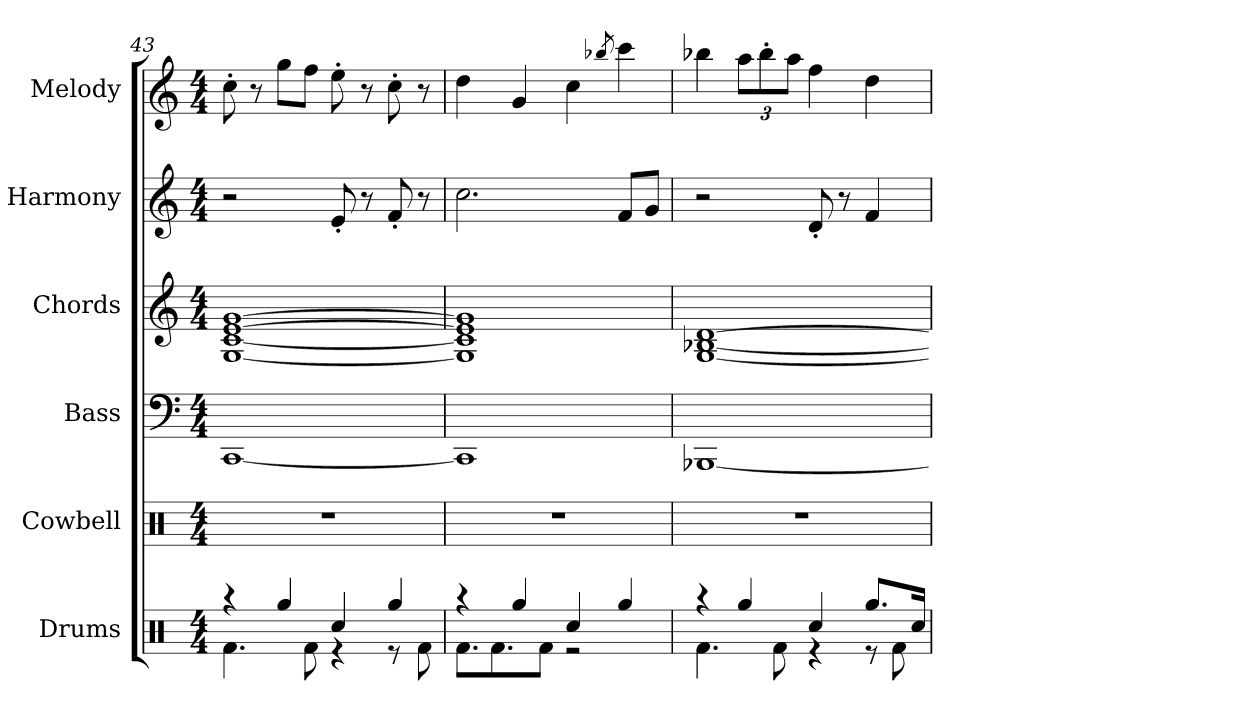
**kern	**kern	**kern	**kern	**kern	**kern
*part6	*part5	*part4	*part3	*part2	*part1
*staff6	*staff5	*staff4	*staff3	*staff2	*staff1
*I"Drums	*I"Cowbell	*I"Bass	*I"Chords	*I"Harmony	*I"Melody
*I'Drums	*I'Cwb.	*I'Bass	*I'Chords	*I'Harmony	*I'Melody
!!LO:LB:g=z
*clefX	*clefX	*clefF4	*clefG2	*clefG2	*clefG2
*k[]	*k[]	*k[]	*k[]	*k[]	*k[]
*M4/4	*M4/4	*M4/4	*M4/4	*M4/4	*M4/4
=43	=43	=43	=43	=43	=43
*^	*	*	*	*	*
4r	4.Rf\	1r	[1CC	[1G [1c [1e [1g	2r	8cc'\
.	.	.	.	.	.	8r
4Rgg/	.	.	.	.	.	8gg\L
.	8Rf\	.	.	.	.	8ff\J
4Rcc/	4r	.	.	.	8e'/	8ee'\
.	.	.	.	.	8r	8r
4Rgg/	8r	.	.	.	8f'/	8cc'\
.	8Rf\	.	.	.	8r	8r
=44	=44	=44	=44	=44	=44	=44
4r	8.Rf\L	1r	1CC]	1G] 1c] 1e] 1g]	2.cc\	4dd\
.	8.Rf\	.	.	.	.	.
4Rgg/	.	.	.	.	.	4g/
.	8Rf\J	.	.	.	.	.
4Rcc/	2r	.	.	.	.	4cc\
.	.	.	.	.	.	8qbb-X/
4Rgg/	.	.	.	.	8f/L	4ccc\
.	.	.	.	.	8g/J	.
=45	=45	=45	=45	=45	=45	=45
4r	4.Rf\	1r	[1BBB-X	[1G [1B-X [1d	2r	4bb-X\
*	*	*	*	*	*	*Xbrackettup
4Rgg/	.	.	.	.	.	12aa\L
.	.	.	.	.	.	12bb-'\
.	8Rf\	.	.	.	.	.
.	.	.	.	.	.	12aa\J
4Rcc/	4r	.	.	.	8d'/	4ff\
.	.	.	.	.	8r	.
8.Rgg/L	8r	.	.	.	4f/	4dd\
.	8Rf\	.	.	.	.	.
16Rcc/Jk	.	.	.	.	.	.
*v	*v	*	*	*	*	*
=	=	=	=	=	=
*-	*-	*-	*-	*-	*-
